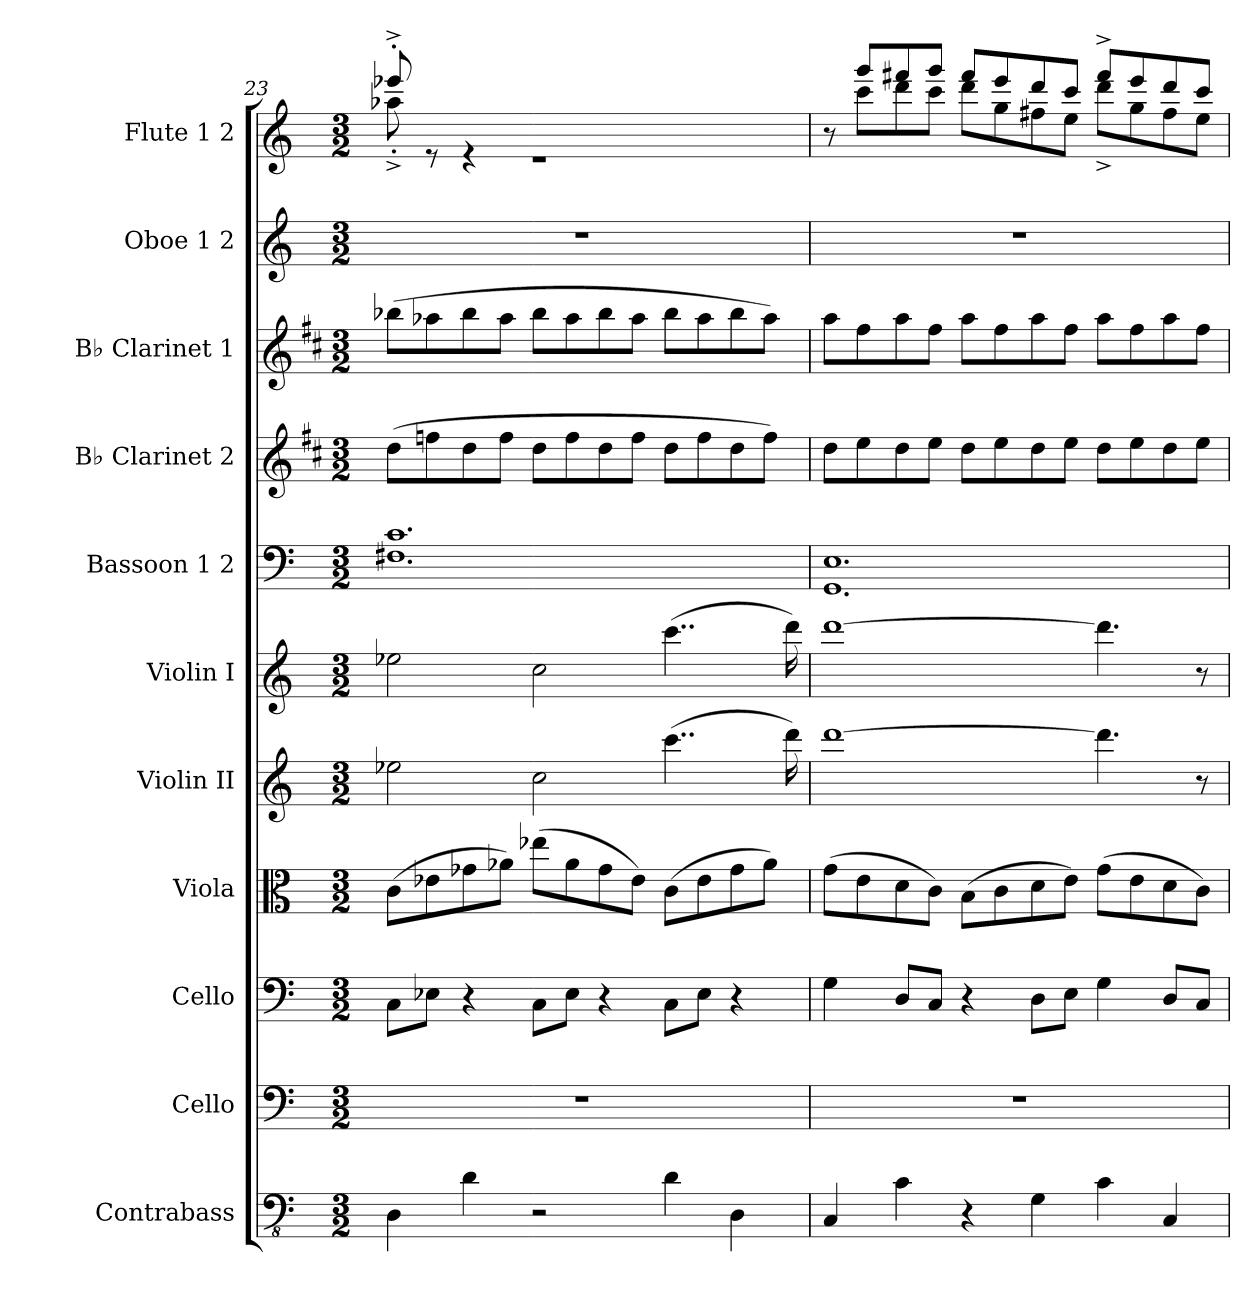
**kern	**kern	**kern	**kern	**kern	**kern	**kern	**kern	**kern	**kern	**kern
*part11	*part10	*part9	*part8	*part7	*part6	*part5	*part4	*part3	*part2	*part1
*staff11	*staff10	*staff9	*staff8	*staff7	*staff6	*staff5	*staff4	*staff3	*staff2	*staff1
*I"Contrabass	*I"Cello	*I"Cello	*I"Viola	*I"Violin II	*I"Violin I	*I"Bassoon 1               2	*I"B♭ Clarinet 2	*I"B♭ Clarinet 1	*I"Oboe 1           2	*I"Flute 1          2
*I'Cbs.	*I'Cl.	*I'Cl.	*I'Vla.	*I'Vln. 2	*I'Vln. I	*I'Bsn.	*I'Cl. 2	*I'Cl. 1	*I'Ob.	*I'Fl.
*clefFv4	*clefF4	*clefF4	*clefC3	*clefG2	*clefG2	*clefF4	*clefG2	*clefG2	*clefG2	*clefG2
*	*	*	*	*	*	*	*ITrd1c2	*ITrd1c2	*	*
*k[]	*k[]	*k[]	*k[]	*k[]	*k[]	*k[]	*k[]	*k[]	*k[]	*k[]
*M3/2	*M3/2	*M3/2	*M3/2	*M3/2	*M3/2	*M3/2	*M3/2	*M3/2	*M3/2	*M3/2
=23	=23	=23	=23	=23	=23	=23	=23	=23	=23	=23
*	*	*	*	*	*	*^	*	*	*	*^
4DD\	1.r	8C\L	(8c\L	2ee-X\	2ee-X\	1.c	1.F#X	(8cc\L	(8aa-X\L	1.r	8eee-X'^/	8aa-X^'\
.	.	8E-X\J	8e-X\	.	.	.	.	8ee-X\	8gg-X\	.	8re	1ryy
4D\	.	4r	8g-X\	.	.	.	.	8cc\	8aa-\	.	4re	.
.	.	.	8a-X\J)	.	.	.	.	8ee-\J	8gg-\J	.	.	.
2r	.	8C\L	(8ee-X\L	2cc\	2cc\	.	.	8cc\L	8aa-\L	.	1re	.
.	.	8E-\J	8a-\	.	.	.	.	8ee-\	8gg-\	.	.	.
.	.	4r	8g-\	.	.	.	.	8cc\	8aa-\	.	.	.
.	.	.	8e-\J)	.	.	.	.	8ee-\J	8gg-\J	.	.	.
4D\	.	8C\L	(8c\L	(4..ccc\	(4..ccc\	.	.	8cc\L	8aa-\L	.	.	.
.	.	8E-\J	8e-\	.	.	.	.	8ee-\	8gg-\	.	.	4.ryy
4DD\	.	4r	8g-\	.	.	.	.	8cc\	8aa-\	.	.	.
.	.	.	8a-\J)	.	.	.	.	8ee-\J)	8gg-\J)	.	.	.
.	.	.	.	16ddd\)	16ddd\)	.	.	.	.	.	.	.
=24	=24	=24	=24	=24	=24	=24	=24	=24	=24	=24	=24	=24
4CC/	1.r	4G\	(8g\L	[1ddd	[1ddd	1.E	1.GG	8cc\L	8gg\L	1.r	8r	8ryy
.	.	.	8e\	.	.	.	.	8dd\	8ee\	.	8ggg/L	8ccc\L
4C\	.	8D/L	8d\	.	.	.	.	8cc\	8gg\	.	8fff#X/	8ddd\
.	.	8C/J	8c\J)	.	.	.	.	8dd\J	8ee\J	.	8ggg/J	8ccc\J
4r	.	4r	(8B\L	.	.	.	.	8cc\L	8gg\L	.	8fff#/L	8ddd\L
.	.	.	8c\	.	.	.	.	8dd\	8ee\	.	8eee/	8gg\
4GG\	.	8D\L	8d\	.	.	.	.	8cc\	8gg\	.	8ddd/	8ff#X\
.	.	8E\J	8e\J)	.	.	.	.	8dd\J	8ee\J	.	8ccc/J	8ee\J
4C\	.	4G\	(8g\L	4.ddd\]	4.ddd\]	.	.	8cc\L	8gg\L	.	8fff#^/L	8ddd^\L
.	.	.	8e\	.	.	.	.	8dd\	8ee\	.	8eee/	8gg\
4CC/	.	8D/L	8d\	.	.	.	.	8cc\	8gg\	.	8ddd/	8ff#\
.	.	8C/J	8c\J)	8r	8r	.	.	8dd\J	8ee\J	.	8ccc/J	8ee\J
*	*	*	*	*	*	*v	*v	*	*	*	*v	*v
=	=	=	=	=	=	=	=	=	=	=
*-	*-	*-	*-	*-	*-	*-	*-	*-	*-	*-
